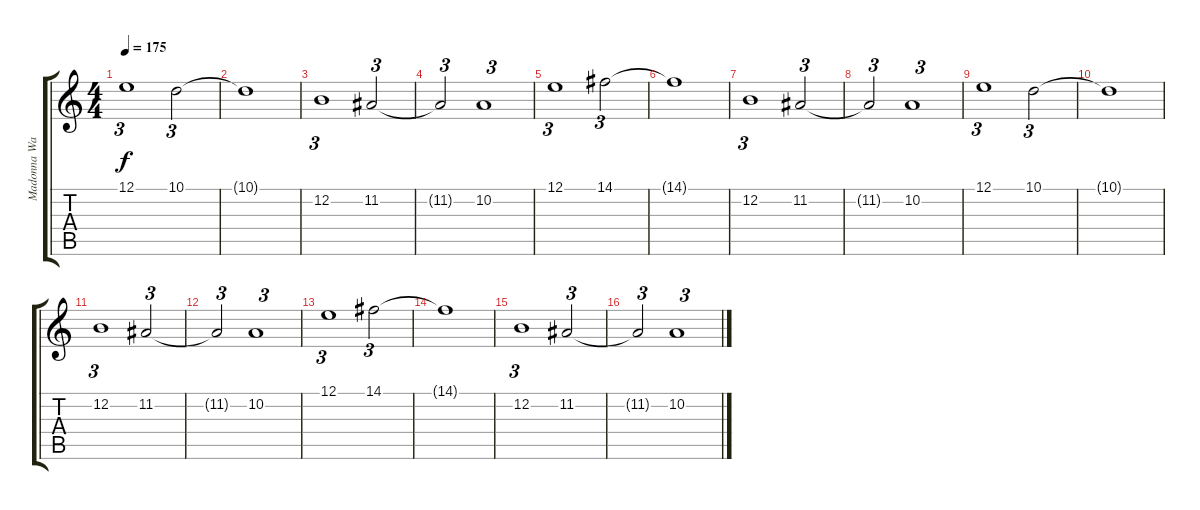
\track ("Madonna Wayne Gacy" "Madonna Wa") {instrument synthstrings1}
\staff {score tabs}
\tuning (E4 B3 G3 D3 A2 E2) {hide}
\ts (4 4)
\tempo 175
\clef g2
\ks c
12.1.1{tu (3 2) dy f} 10.1.2{tu (3 2)} |
10.1{t}.1 |
12.2.1{tu (3 2)} 11.2.2{tu (3 2)} |
11.2{t}.2{tu (3 2)} 10.2.1{tu (3 2)} |
12.1.1{tu (3 2)} 14.1.2{tu (3 2)} |
14.1{t}.1 |
12.2.1{tu (3 2)} 11.2.2{tu (3 2)} |
11.2{t}.2{tu (3 2)} 10.2.1{tu (3 2)} |
12.1.1{tu (3 2)} 10.1.2{tu (3 2)} |
10.1{t}.1 |
12.2.1{tu (3 2)} 11.2.2{tu (3 2)} |
11.2{t}.2{tu (3 2)} 10.2.1{tu (3 2)} |
12.1.1{tu (3 2)} 14.1.2{tu (3 2)} |
14.1{t}.1 |
12.2.1{tu (3 2)} 11.2.2{tu (3 2)} |
11.2{t}.2{tu (3 2)} 10.2.1{tu (3 2)}
